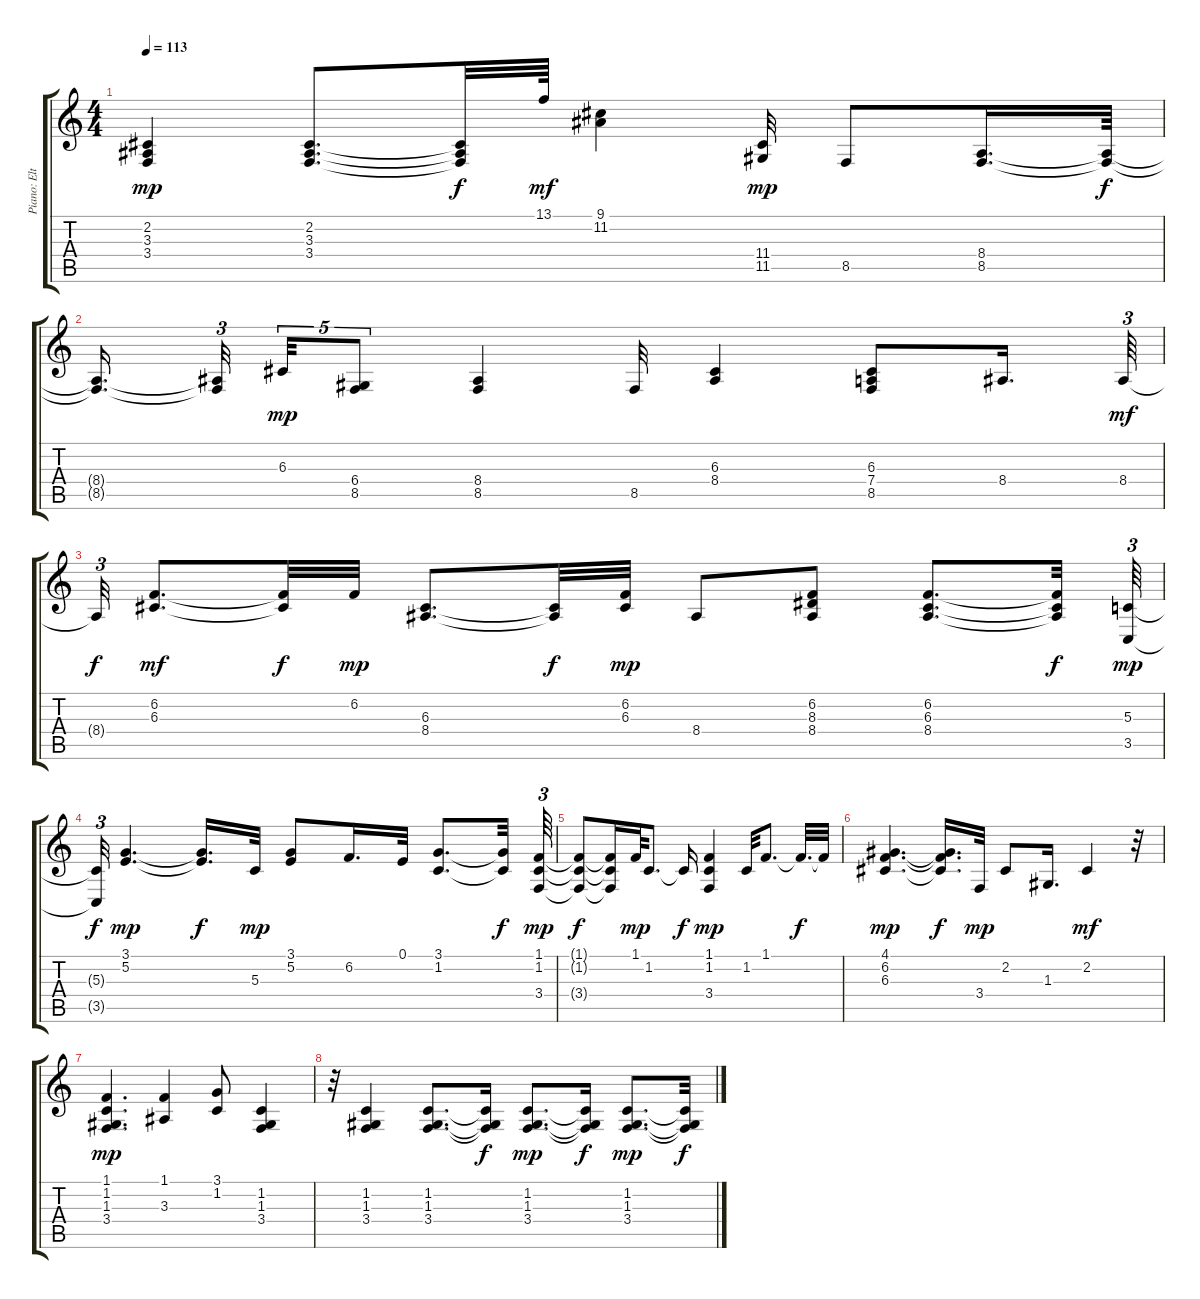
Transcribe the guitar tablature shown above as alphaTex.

\track ("Piano: Elton John" "Piano: Elt") {instrument acousticgrandpiano}
\staff {score tabs}
\tuning (E4 B3 G3 D3 A2 E2) {hide}
\ts (4 4)
\tempo 113
\clef g2
\ks c
(2.2 3.3 3.4).4{dy mp} (2.2 3.3 3.4).8{d} (2.2{t} 3.3{t} 3.4{t}).32{dy f} 13.1.64{dy mf} (9.1 11.2).4 (11.4 11.5).32{dy mp} 8.5.8 (8.4 8.5).16{d} (8.4{t} 8.5{t}).64{dy f} |
(8.4{t} 8.5{t}).16{d beam splitsecondary} (8.4{t} 8.5{t}).32{tu (3 2)} 6.3.32{tu (5 4) dy mp} (6.4 8.5).8{tu (5 4)} (8.4 8.5).4 8.5.32 (6.3 8.4).4 (6.3 7.4 8.5).8 8.4.16{d} 8.4.64{tu (3 2) dy mf} |
8.4{t}.32{tu (3 2) dy f} (6.2 6.3).8{d dy mf} (6.2{t} 6.3{t}).32{dy f} 6.2.32{dy mp} (6.3 8.4).8{d} (6.3{t} 8.4{t}).32{dy f} (6.2 6.3).32{dy mp} 8.4.8 (6.2 8.3 8.4).8 (6.2 6.3 8.4).8{d} (6.2{t} 6.3{t} 8.4{t}).32{dy f} (5.3 3.5).64{tu (3 2) dy mp} |
(5.3{t} 3.5{t}).32{tu (3 2) dy f} (3.1 5.2).4{d dy mp} (3.1{t} 5.2{t}).16{d dy f} 5.3.32{dy mp} (3.1 5.2).8 6.2.16{d} 0.1.32 (3.1 1.2).8{d} (3.1{t} 1.2{t}).32{dy f} (1.1 1.2 3.4).64{tu (3 2) dy mp} |
(1.1{t} 1.2{t} 3.4{t}).8{dy f} (1.1{t} 1.2{t} 3.4{t}).16 1.1.64{dy mp} 1.2.8{d} 1.2{t}.16{dy f} (1.1 1.2 3.4).4{dy mp} 1.2.32 1.1.8{d} 1.1{t}.32{d dy f} 1.1{t}.32 |
(4.1 6.2 6.3).4{d dy mp} (4.1{t} 6.2{t} 6.3{t}).16{d dy f} 3.4.32{dy mp} 2.2.8 1.3.16{d} 2.2.4{dy mf} r.32 |
(1.1 1.2 1.3 3.4).4{d dy mp} (1.1 3.3).4 (3.1 1.2).8 (1.2 1.3 3.4).4 |
r.32 (1.2 1.3 3.4).4 (1.2 1.3 3.4).8{d} (1.2{t} 1.3{t} 3.4{t}).16{dy f} (1.2 1.3 3.4).8{d dy mp} (1.2{t} 1.3{t} 3.4{t}).16{dy f} (1.2 1.3 3.4).8{d dy mp} (1.2{t} 1.3{t} 3.4{t}).32{dy f}
